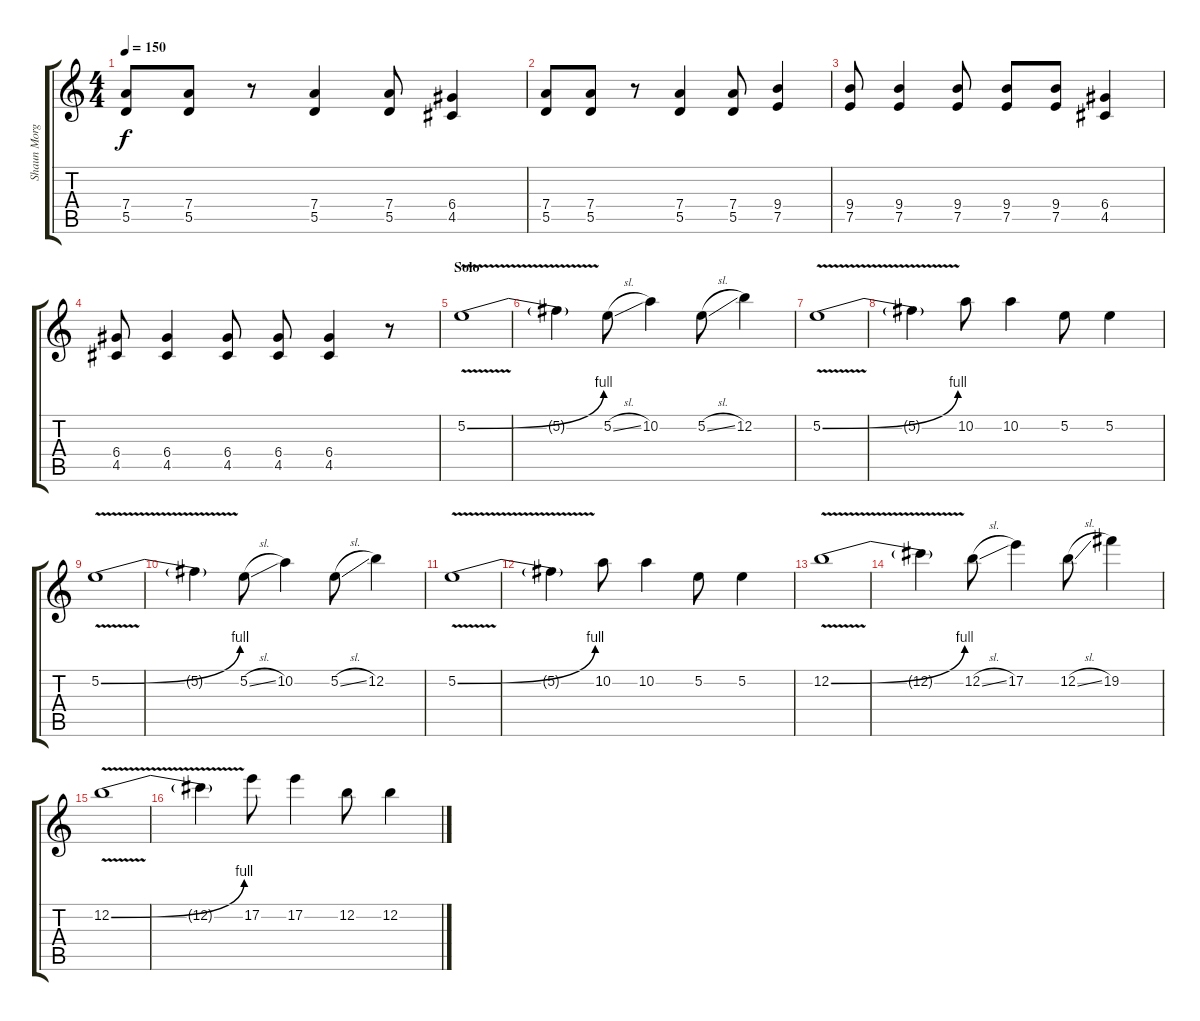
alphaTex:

\track ("Shaun Morgan" "Shaun Morg") {instrument distortionguitar}
\staff {score tabs}
\tuning (E4 B3 G3 D3 A2 E2) {hide}
\ts (4 4)
\tempo 150
\clef g2
\ks c
(7.4 5.5).8{dy f} (7.4 5.5).8 r.8 (7.4 5.5).4 (7.4 5.5).8 (6.4 4.5).4 |
(7.4 5.5).8 (7.4 5.5).8 r.8 (7.4 5.5).4 (7.4 5.5).8 (9.4 7.5).4 |
(9.4 7.5).8 (9.4 7.5).4 (9.4 7.5).8 (9.4 7.5).8 (9.4 7.5).8 (6.4 4.5).4 |
(6.4 4.5).8 (6.4 4.5).4 (6.4 4.5).8 (6.4 4.5).8 (6.4 4.5).4 r.8 |
\section ("" "Solo")
5.2{be (bend 0 0 60 4) v}.1 |
5.2{t}.4 5.2{sl}.8 10.2.4 5.2{sl}.8 12.2.4 |
5.2{be (bend 0 0 60 4) v}.1 |
5.2{t}.4 10.2.8 10.2.4 5.2.8 5.2.4 |
5.2{be (bend 0 0 60 4) v}.1 |
5.2{t}.4 5.2{sl}.8 10.2.4 5.2{sl}.8 12.2.4 |
5.2{be (bend 0 0 60 4) v}.1 |
5.2{t}.4 10.2.8 10.2.4 5.2.8 5.2.4 |
12.2{be (bend 0 0 60 4) v}.1 |
12.2{t}.4 12.2{sl}.8 17.2.4 12.2{sl}.8 19.2.4 |
12.2{be (bend 0 0 60 4) v}.1 |
12.2{t}.4 17.2.8 17.2.4 12.2.8 12.2.4
